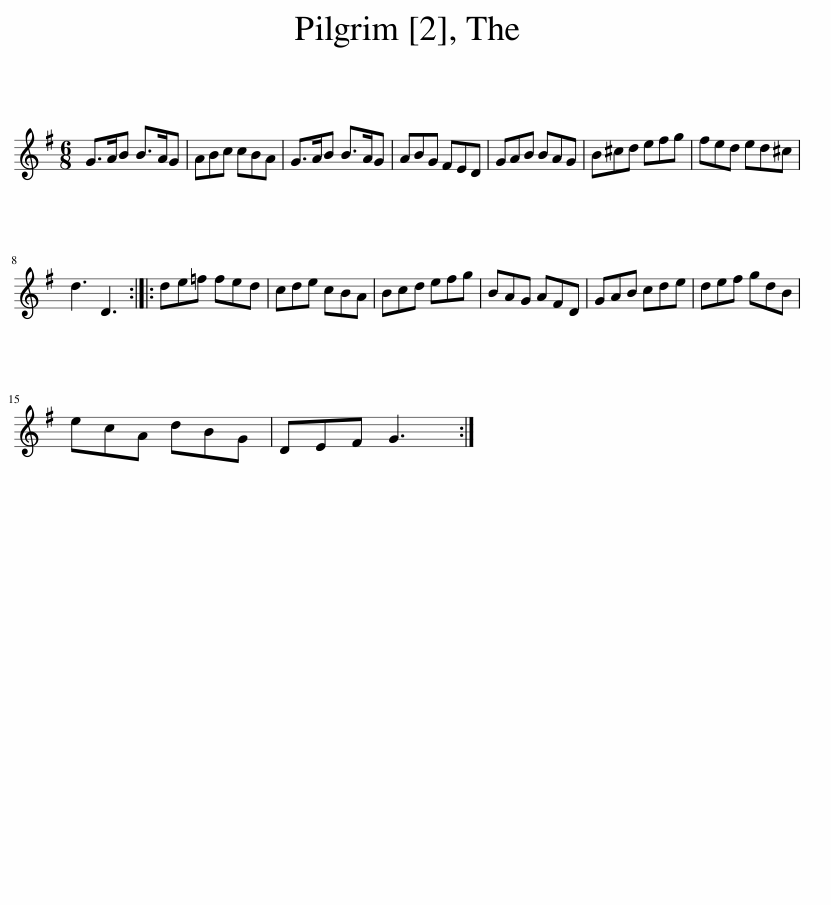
X:1
L:1/8
M:6/8
I:linebreak $
K:G
V:1 treble
V:1
 G>AB B>AG | ABc cBA | G>AB B>AG | ABG FED | GAB BAG | %5
 B^cd efg | fed ed^c |$ d3 D3 :: de=f fed | cde cBA | %10
 Bcd efg | BAG AFD | GAB cde | def gdB |$ ecA dBG | %15
 DEF G3 :| %16
